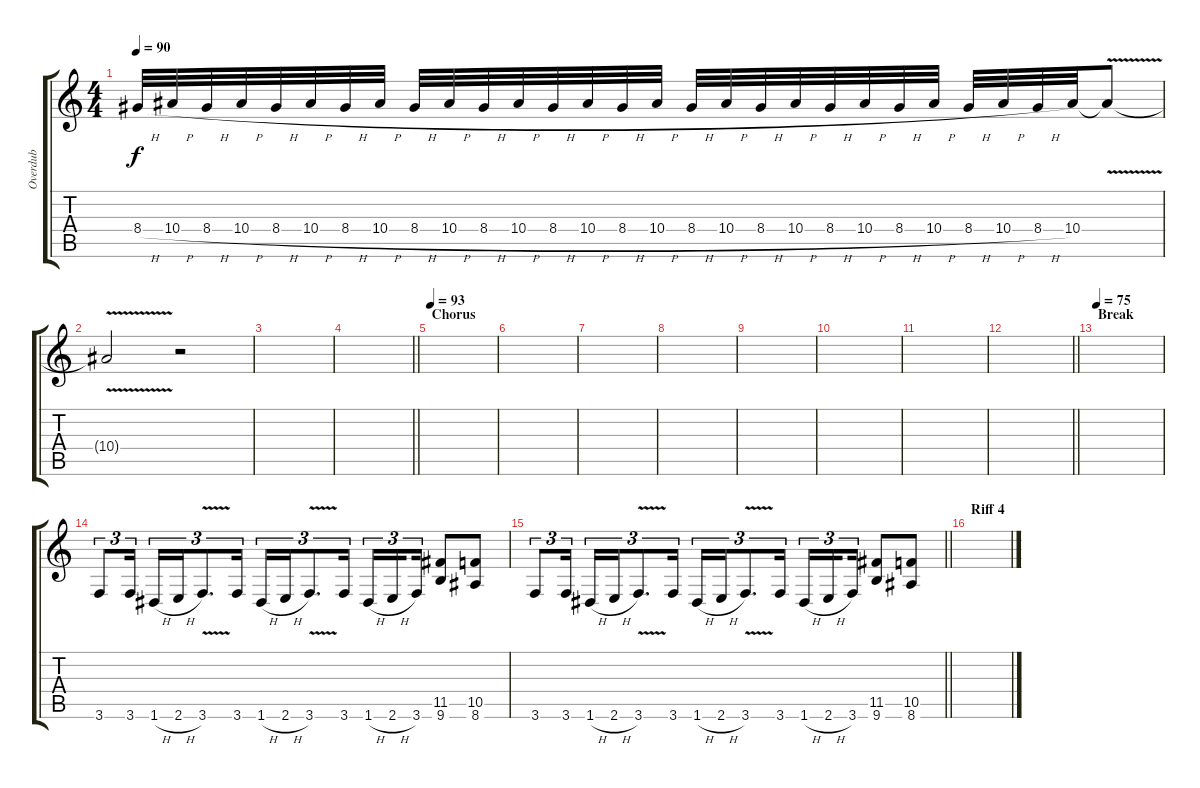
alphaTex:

\track ("Overdub" "Overdub") {instrument overdrivenguitar bank 255}
\staff {score tabs}
\tuning (D4 A3 F3 C3 G2 D2) {hide}
\ts (4 4)
\tempo 90
\clef g2
\ks c
8.4{h}.32{dy f} 10.4{h}.32 8.4{h}.32 10.4{h}.32 8.4{h}.32 10.4{h}.32 8.4{h}.32 10.4{h}.32 8.4{h}.32 10.4{h}.32 8.4{h}.32 10.4{h}.32 8.4{h}.32 10.4{h}.32 8.4{h}.32 10.4{h}.32 8.4{h}.32 10.4{h}.32 8.4{h}.32 10.4{h}.32 8.4{h}.32 10.4{h}.32 8.4{h}.32 10.4{h}.32 8.4{h}.32 10.4{h}.32 8.4{h}.32 10.4.32 10.4{v t}.8 |
10.4{t}.2 r.2 |
|
\barLineRight lightlight
|
\section ("" "Chorus")
\tempo 93
|
|
|
|
|
|
|
\barLineRight lightlight
|
\section ("" "Break")
\tempo 75
|
3.6.8{tu (3 2)} 3.6.16{tu (3 2) beam splitsecondary} 1.6{h}.16{tu (3 2) beam merge} 2.6{h}.16{tu (3 2)} 3.6{v}.8{d tu (3 2)} 3.6.16{tu (3 2)} 1.6{h}.16{tu (3 2) beam merge} 2.6{h}.16{tu (3 2)} 3.6{v}.8{d tu (3 2)} 3.6.16{tu (3 2)} 1.6{h}.16{tu (3 2) beam merge} 2.6{h}.16{tu (3 2) beam splitsecondary} 3.6.16{tu (3 2)} (11.5 9.6).8 (10.5 8.6).8 |
\barLineRight lightlight
3.6.8{tu (3 2)} 3.6.16{tu (3 2) beam splitsecondary} 1.6{h}.16{tu (3 2) beam merge} 2.6{h}.16{tu (3 2)} 3.6{v}.8{d tu (3 2)} 3.6.16{tu (3 2)} 1.6{h}.16{tu (3 2) beam merge} 2.6{h}.16{tu (3 2)} 3.6{v}.8{d tu (3 2)} 3.6.16{tu (3 2)} 1.6{h}.16{tu (3 2) beam merge} 2.6{h}.16{tu (3 2) beam splitsecondary} 3.6.16{tu (3 2)} (11.5 9.6).8 (10.5 8.6).8 |
\section ("" "Riff 4")
